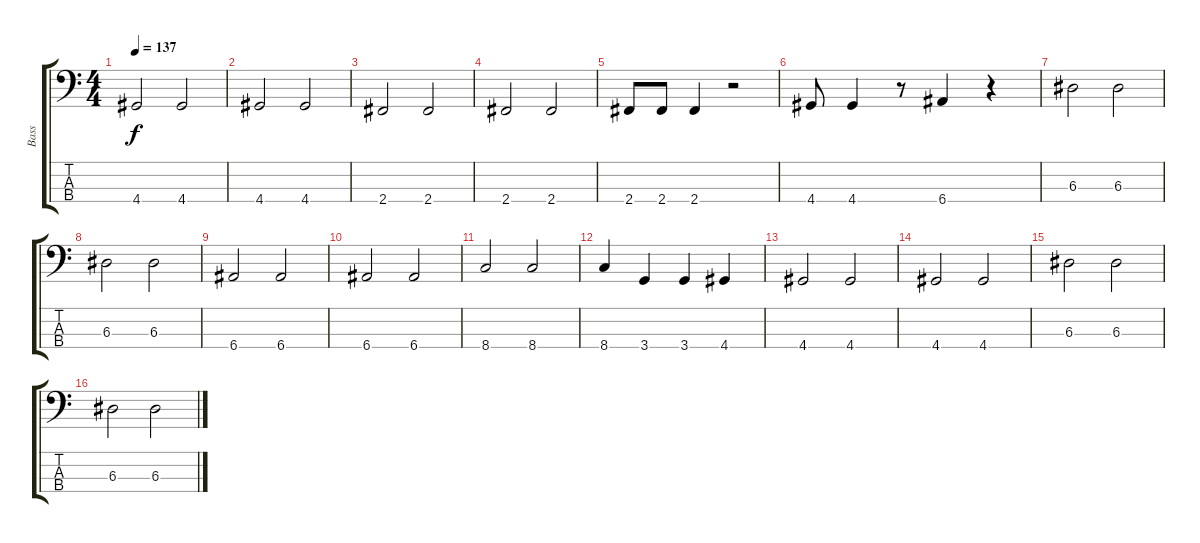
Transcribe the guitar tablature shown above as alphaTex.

\track ("Bass" "Bass") {instrument electricbasspick}
\staff {score tabs}
\tuning (G2 D2 A1 E1) {hide}
\ts (4 4)
\tempo 137
\clef f4
\ks c
4.4.2{dy f} 4.4.2 |
4.4.2 4.4.2 |
2.4.2 2.4.2 |
2.4.2 2.4.2 |
2.4.8 2.4.8 2.4.4 r.2 |
4.4.8 4.4.4 r.8 6.4.4 r.4 |
6.3.2 6.3.2 |
6.3.2 6.3.2 |
6.4.2 6.4.2 |
6.4.2 6.4.2 |
8.4.2 8.4.2 |
8.4.4 3.4.4 3.4.4 4.4.4 |
4.4.2 4.4.2 |
4.4.2 4.4.2 |
6.3.2 6.3.2 |
6.3.2 6.3.2
